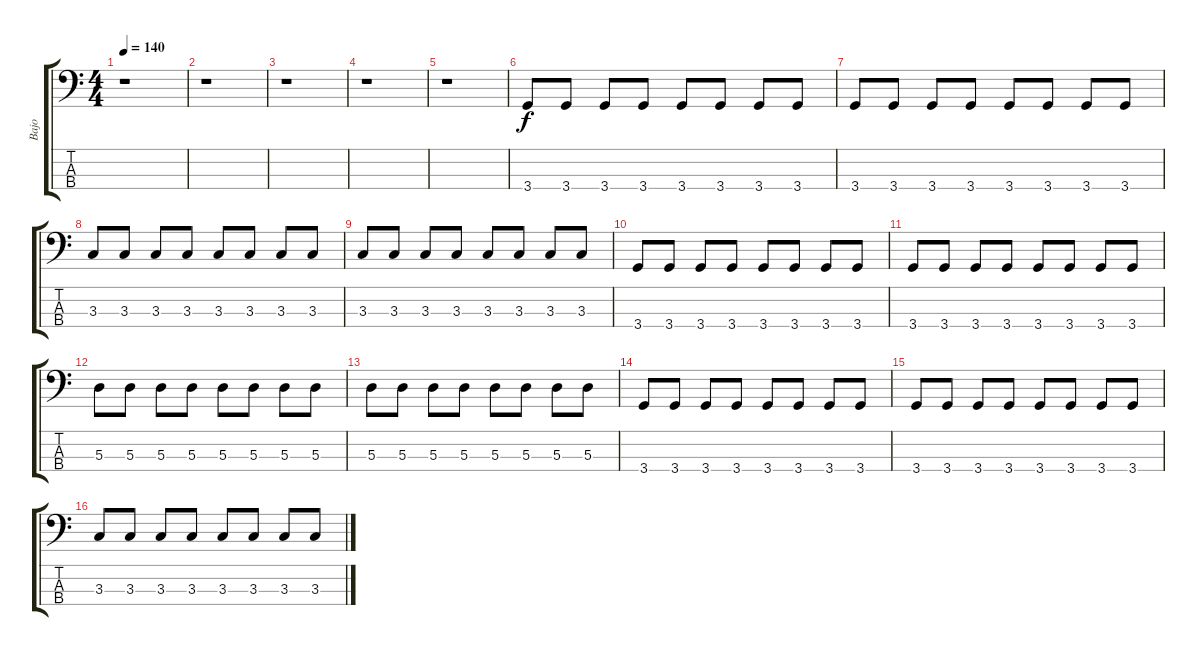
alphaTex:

\track ("Bajo" "Bajo") {instrument electricbassfinger}
\staff {score tabs}
\tuning (G2 D2 A1 E1) {hide}
\ts (4 4)
\tempo 140
\clef f4
\ks c
r.1{dy f} |
r.1 |
r.1 |
r.1 |
r.1 |
3.4.8 3.4.8 3.4.8 3.4.8 3.4.8 3.4.8 3.4.8 3.4.8 |
3.4.8 3.4.8 3.4.8 3.4.8 3.4.8 3.4.8 3.4.8 3.4.8 |
3.3.8 3.3.8 3.3.8 3.3.8 3.3.8 3.3.8 3.3.8 3.3.8 |
3.3.8 3.3.8 3.3.8 3.3.8 3.3.8 3.3.8 3.3.8 3.3.8 |
3.4.8 3.4.8 3.4.8 3.4.8 3.4.8 3.4.8 3.4.8 3.4.8 |
3.4.8 3.4.8 3.4.8 3.4.8 3.4.8 3.4.8 3.4.8 3.4.8 |
5.3.8 5.3.8 5.3.8 5.3.8 5.3.8 5.3.8 5.3.8 5.3.8 |
5.3.8 5.3.8 5.3.8 5.3.8 5.3.8 5.3.8 5.3.8 5.3.8 |
3.4.8 3.4.8 3.4.8 3.4.8 3.4.8 3.4.8 3.4.8 3.4.8 |
3.4.8 3.4.8 3.4.8 3.4.8 3.4.8 3.4.8 3.4.8 3.4.8 |
3.3.8 3.3.8 3.3.8 3.3.8 3.3.8 3.3.8 3.3.8 3.3.8
